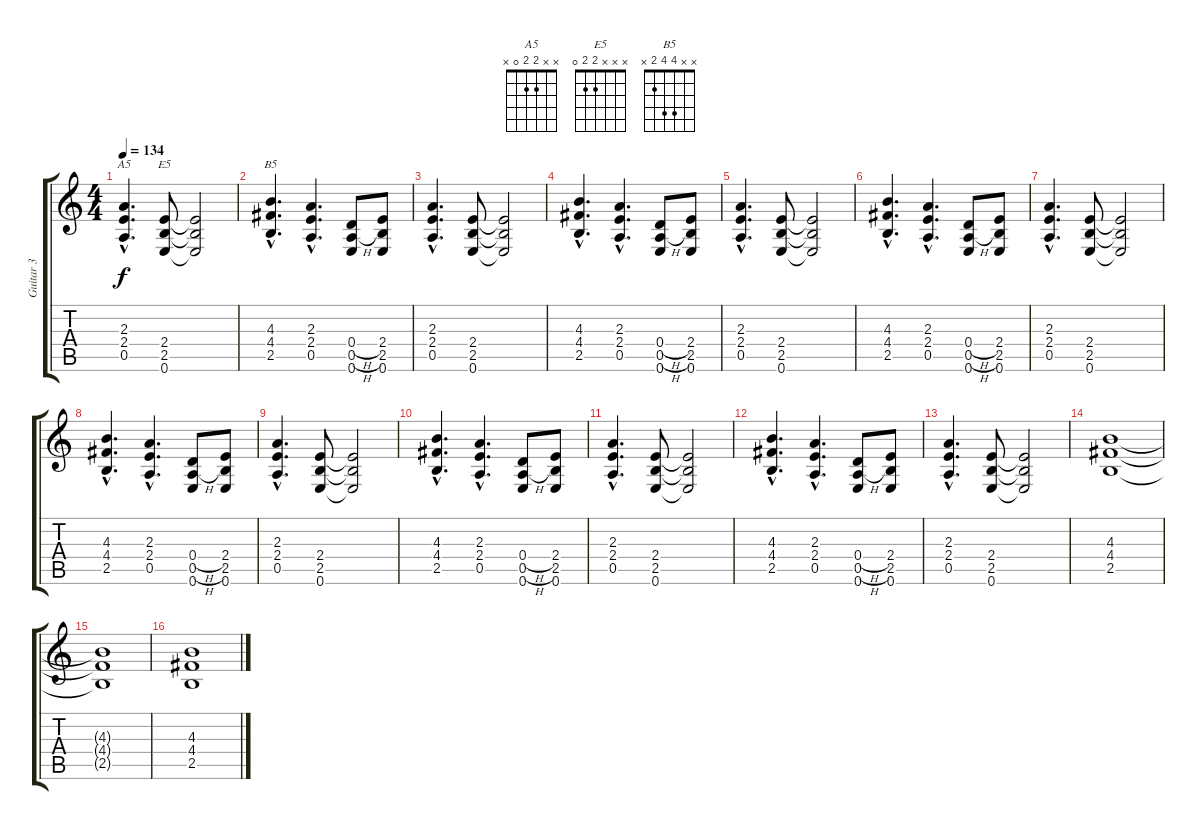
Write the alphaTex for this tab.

\track ("Guitar 3" "Guitar 3") {instrument overdrivenguitar}
\staff {score tabs}
\tuning (E4 B3 G3 D3 A2 E2) {hide}
\chord ("A5" x x 2 2 0 x)
\chord ("E5" x x x 2 2 0)
\chord ("B5" x x 4 4 2 x)
\ts (4 4)
\tempo 134
\clef g2
\ks c
(2.3{hac} 2.4{hac} 0.5{hac}).4{d ch "A5" dy f} (2.4 2.5 0.6).8{ch "E5"} (2.4{t} 2.5{t} 0.6{t}).2 |
(4.3{hac} 4.4{hac} 2.5{hac}).4{d ch "B5"} (2.3{hac} 2.4{hac} 0.5{hac}).4{d} (0.4{h} 0.5{h} 0.6).8 (2.4 2.5 0.6).8 |
(2.3{hac} 2.4{hac} 0.5{hac}).4{d} (2.4 2.5 0.6).8 (2.4{t} 2.5{t} 0.6{t}).2 |
(4.3{hac} 4.4{hac} 2.5{hac}).4{d} (2.3{hac} 2.4{hac} 0.5{hac}).4{d} (0.4{h} 0.5{h} 0.6).8 (2.4 2.5 0.6).8 |
(2.3{hac} 2.4{hac} 0.5{hac}).4{d} (2.4 2.5 0.6).8 (2.4{t} 2.5{t} 0.6{t}).2 |
(4.3{hac} 4.4{hac} 2.5{hac}).4{d} (2.3{hac} 2.4{hac} 0.5{hac}).4{d} (0.4{h} 0.5{h} 0.6).8 (2.4 2.5 0.6).8 |
(2.3{hac} 2.4{hac} 0.5{hac}).4{d} (2.4 2.5 0.6).8 (2.4{t} 2.5{t} 0.6{t}).2 |
(4.3{hac} 4.4{hac} 2.5{hac}).4{d} (2.3{hac} 2.4{hac} 0.5{hac}).4{d} (0.4{h} 0.5{h} 0.6).8 (2.4 2.5 0.6).8 |
(2.3{hac} 2.4{hac} 0.5{hac}).4{d} (2.4 2.5 0.6).8 (2.4{t} 2.5{t} 0.6{t}).2 |
(4.3{hac} 4.4{hac} 2.5{hac}).4{d} (2.3{hac} 2.4{hac} 0.5{hac}).4{d} (0.4{h} 0.5{h} 0.6).8 (2.4 2.5 0.6).8 |
(2.3{hac} 2.4{hac} 0.5{hac}).4{d} (2.4 2.5 0.6).8 (2.4{t} 2.5{t} 0.6{t}).2 |
(4.3{hac} 4.4{hac} 2.5{hac}).4{d} (2.3{hac} 2.4{hac} 0.5{hac}).4{d} (0.4{h} 0.5{h} 0.6).8 (2.4 2.5 0.6).8 |
(2.3{hac} 2.4{hac} 0.5{hac}).4{d} (2.4 2.5 0.6).8 (2.4{t} 2.5{t} 0.6{t}).2 |
(4.3 4.4 2.5).1 |
(4.3{t} 4.4{t} 2.5{t}).1 |
(4.3 4.4 2.5).1
